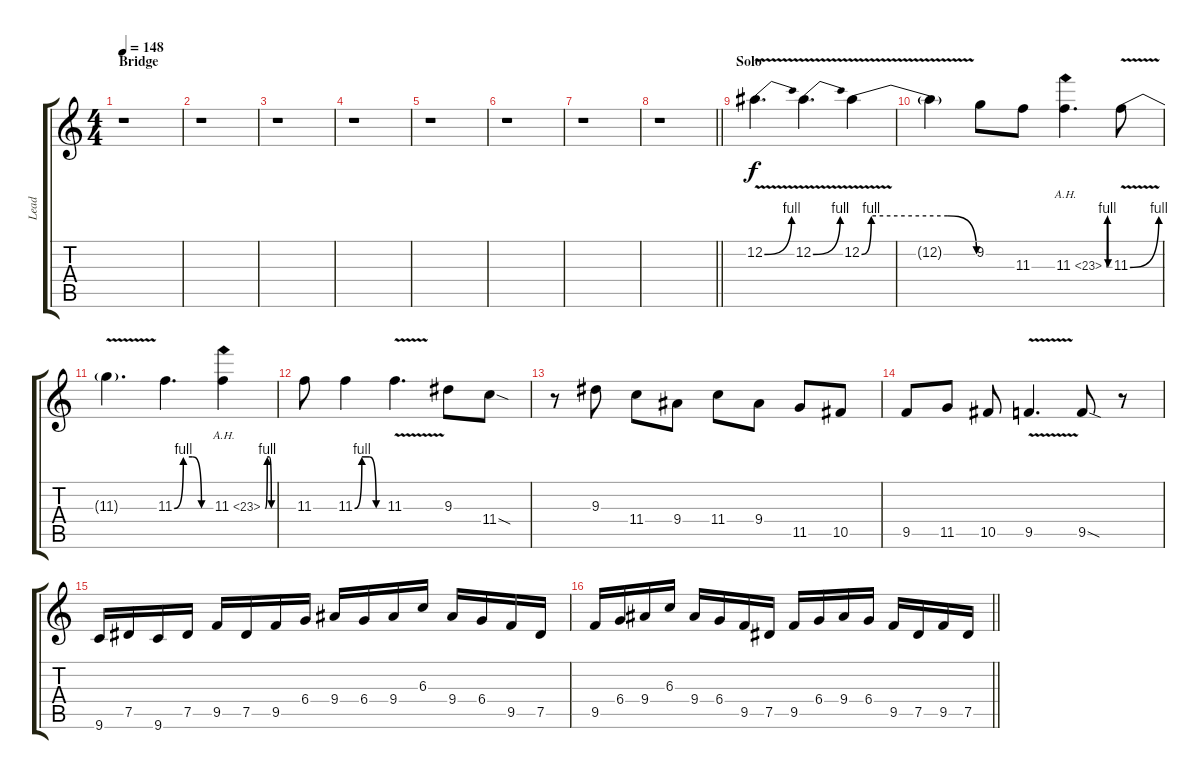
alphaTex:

\track ("Lead" "Lead") {instrument overdrivenguitar}
\staff {score tabs}
\tuning (Eb4 Bb3 Gb3 Db3 Ab2 Eb2) {hide}
\ts (4 4)
\section ("" "Bridge")
\tempo 148
\clef g2
\ks c
r.1{dy f} |
r.1 |
r.1 |
r.1 |
r.1 |
r.1 |
r.1 |
\barLineRight lightlight
r.1 |
\section ("" "Solo")
12.2{be (bend 0 0 60 4) v}.4{d} 12.2{be (bend 0 0 60 4) v}.4{d} 12.2{be (custom 0 0 5 4 15 4 30 4 45 4 60 0) v}.4 |
12.2{t}.4 9.2.8 11.3.8 11.3{be (custom 0 0 10 4 15 4 25 0 45 0 60 0) ah 12}.4{d} 11.3{be (bend 0 0 60 4) v}.8 |
11.3{t}.4{d} 11.3{be (custom 0 0 15 4 30 4 45 0 60 0)}.4{d} 11.3{be (custom 0 0 15 4 30 4 45 0 60 0) ah 12}.4 |
11.3.8 11.3{be (custom 0 0 15 4 30 4 45 0 60 0)}.4 11.3{v}.4{d} 9.3.8 11.4{sod}.8 |
r.8 9.3.8 11.4.8 9.4.8 11.4.8 9.4.8 11.5.8 10.5.8 |
9.5.8 11.5.8 10.5.8 9.5{v}.4{d} 9.5{sod}.8 r.8 |
9.6.16 7.5.16 9.6.16 7.5.16 9.5.16 7.5.16 9.5.16 6.4.16 9.4.16 6.4.16 9.4.16 6.3.16 9.4.16 6.4.16 9.5.16 7.5.16 |
\barLineRight lightlight
9.5.16 6.4.16 9.4.16 6.3.16 9.4.16 6.4.16 9.5.16 7.5.16 9.5.16 6.4.16 9.4.16 6.4.16 9.5.16 7.5.16 9.5.16 7.5.16
